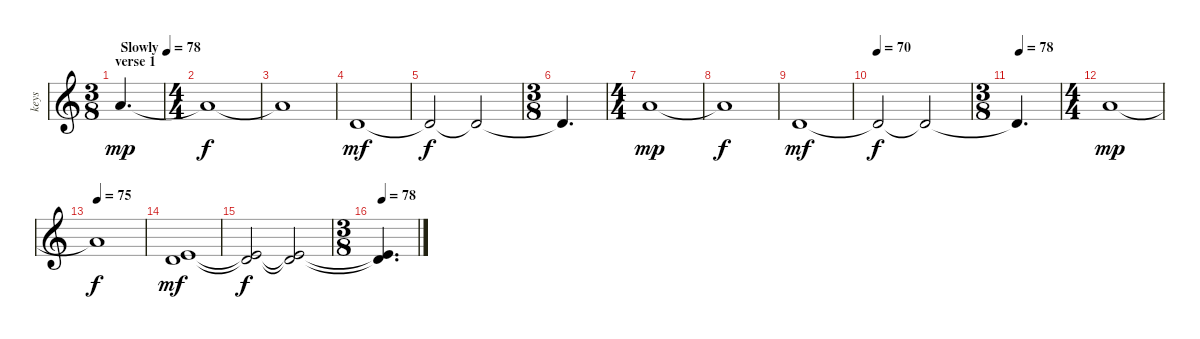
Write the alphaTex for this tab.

\track ("keys" "keys") {instrument pad8sweep}
\staff {score}
\tuning (E4 B3 G3 D3 A2 E2) {hide}
\ts (3 8)
\section ("" "verse 1")
\tempo (78 "Slowly")
\clef g2
\ks c
5.1.4{d dy mp instrument pad8sweep} |
\ts (4 4)
5.1{t}.1{dy f} |
5.1{t}.1 |
3.2.1{dy mf} |
3.2{t}.2{dy f} 3.2{t}.2{volume 4} |
\ts (3 8)
3.2{t}.4{d} |
\ts (4 4)
5.1.1{dy mp volume 7} |
5.1{t}.1{dy f} |
3.2.1{dy mf} |
\tempo 70
3.2{t}.2{dy f} 3.2{t}.2{volume 4} |
\ts (3 8)
\tempo (78 0.08333333333333333)
3.2{t}.4{d} |
\ts (4 4)
5.1.1{dy mp volume 7} |
\tempo (75 0.03125)
5.1{t}.1{dy f} |
(0.1 3.2).1{dy mf} |
(0.1{t} 3.2{t}).2{dy f} (0.1{t} 3.2{t}).2{volume 4} |
\ts (3 8)
\tempo 78
(0.1{t} 3.2{t}).4{d}
